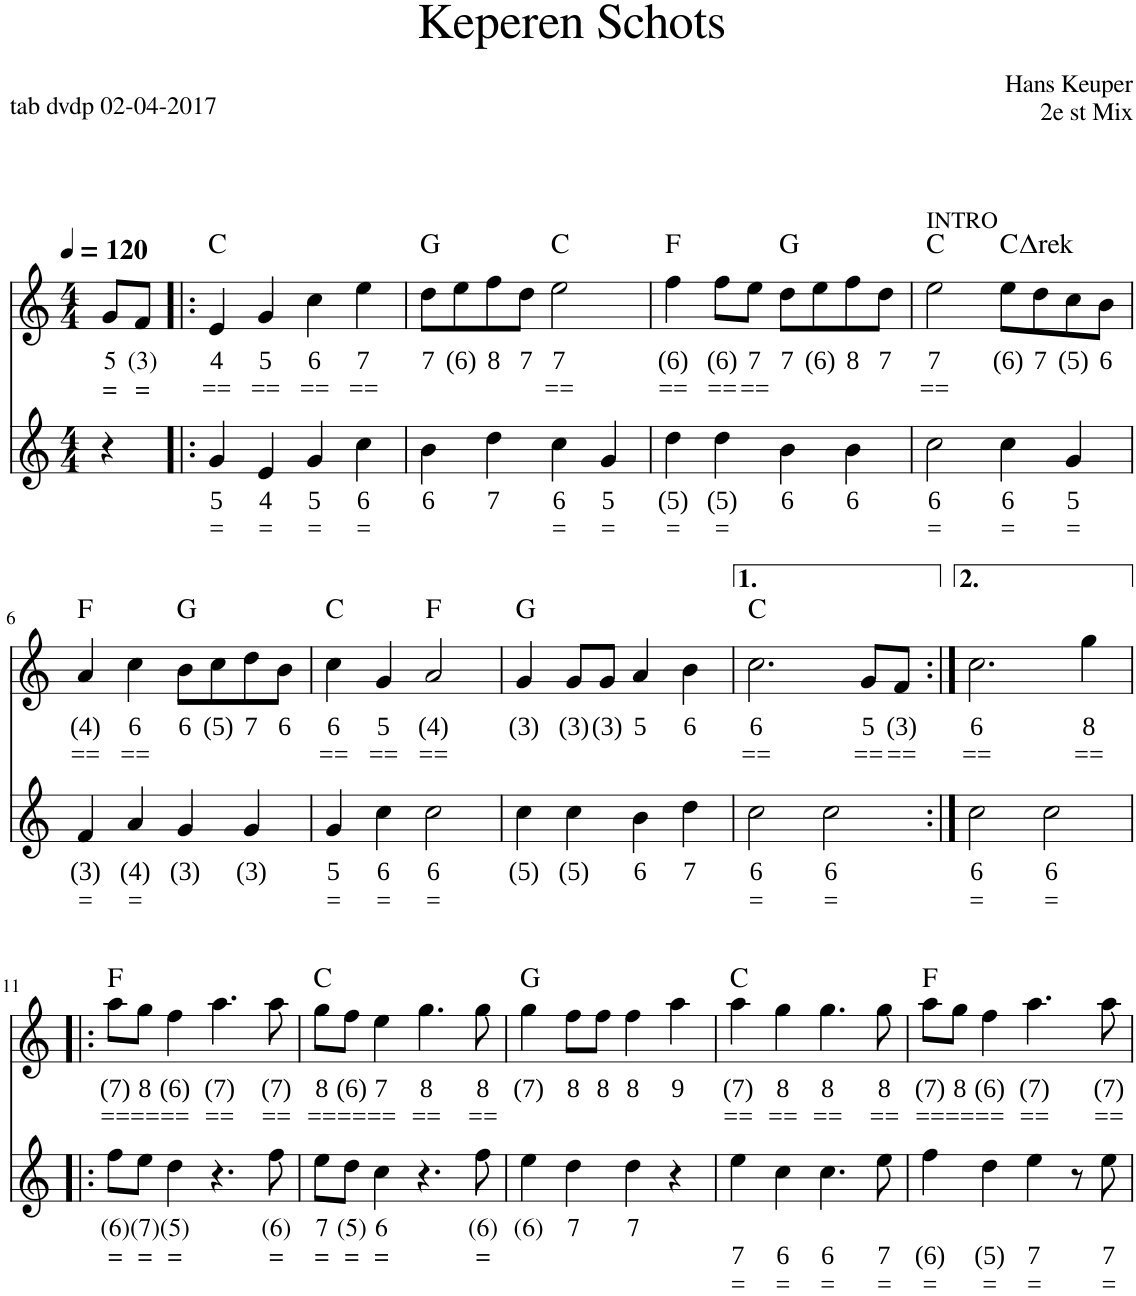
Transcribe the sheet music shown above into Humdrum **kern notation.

**kern	**text	**text	**text	**kern	**text	**text	**harte
*part2	*part2	*part2	*part2	*part1	*part1	*part1	*part1
*staff2	*staff2	*staff2	*staff2	*staff1	*staff1	*staff1	*
*I"Stem	*	*	*	*I"Stem	*	*	*
*clefG2	*	*	*	*clefG2	*	*	*
*k[]	*	*	*	*k[]	*	*	*
*M4/4	*	*	*	*M4/4	*	*	*
*MM120	*	*	*	*MM120	*	*	*
=1	=1	=1	=1	=1	=1	=1	=1
!	!	!	!	!	!LO:LY:b	!LO:LY:b	!
4r	.	.	.	8g/L	5	=	.
!	!	!	!	!	!LO:LY:b	!LO:LY:b	!
.	.	.	.	8f/J	(3)	=	.
=2!|:	=2!|:	=2!|:	=2!|:	=2!|:	=2!|:	=2!|:	=2!|:
!	!LO:LY:b	!LO:LY:b	!	!	!LO:LY:b	!LO:LY:b	!LO:H:kt=N.C.
4g/	5	=	.	4e/	4	==	N
!	!LO:LY:b	!LO:LY:b	!	!	!LO:LY:b	!LO:LY:b	!
4e/	4	=	.	4g/	5	==	.
!	!LO:LY:b	!LO:LY:b	!	!	!LO:LY:b	!LO:LY:b	!
4g/	5	=	.	4cc\	6	==	.
!	!LO:LY:b	!LO:LY:b	!	!	!LO:LY:b	!LO:LY:b	!
4cc\	6	=	.	4ee\	7	==	.
=3	=3	=3	=3	=3	=3	=3	=3
!	!LO:LY:b	!	!	!	!LO:LY:b	!	!LO:H:kt=N.C.
4b\	6	.	.	8dd\L	7	.	N
!	!	!	!	!	!LO:LY:b	!	!
.	.	.	.	8ee\	(6)	.	.
!	!LO:LY:b	!	!	!	!LO:LY:b	!	!
4dd\	7	.	.	8ff\	8	.	.
!	!	!	!	!	!LO:LY:b	!	!
.	.	.	.	8dd\J	7	.	.
!	!LO:LY:b	!LO:LY:b	!	!	!LO:LY:b	!LO:LY:b	!LO:H:kt=N.C.
4cc\	6	=	.	2ee\	7	==	N
!	!LO:LY:b	!LO:LY:b	!	!	!	!	!
4g/	5	=	.	.	.	.	.
=4	=4	=4	=4	=4	=4	=4	=4
!	!LO:LY:b	!LO:LY:b	!	!	!LO:LY:b	!LO:LY:b	!LO:H:kt=N.C.
4dd\	(5)	=	.	4ff\	(6)	==	N
!	!LO:LY:b	!LO:LY:b	!	!	!LO:LY:b	!LO:LY:b	!
4dd\	(5)	=	.	8ff\L	(6)	==	.
!	!	!	!	!	!LO:LY:b	!LO:LY:b	!
.	.	.	.	8ee\J	7	==	.
!	!LO:LY:b	!	!	!	!LO:LY:b	!	!LO:H:kt=N.C.
4b\	6	.	.	8dd\L	7	.	N
!	!	!	!	!	!LO:LY:b	!	!
.	.	.	.	8ee\	(6)	.	.
!	!LO:LY:b	!	!	!	!LO:LY:b	!	!
4b\	6	.	.	8ff\	8	.	.
!	!	!	!	!	!LO:LY:b	!	!
.	.	.	.	8dd\J	7	.	.
=5	=5	=5	=5	=5	=5	=5	=5
!	!	!	!	!LO:TX:a:t=INTRO	!	!	!
!	!LO:LY:b	!LO:LY:b	!	!	!LO:LY:b	!LO:LY:b	!LO:H:kt=N.C.
2cc\	6	=	.	2ee\	7	==	N
!	!LO:LY:b	!LO:LY:b	!	!	!LO:LY:b	!	!
4cc\	6	=	.	8ee\L	(6)	.	C:maj
!	!	!	!	!	!LO:LY:b	!	!
.	.	.	.	8dd\	7	.	.
!	!LO:LY:b	!LO:LY:b	!	!	!LO:LY:b	!	!
4g/	5	=	.	8cc\	(5)	.	.
!	!	!	!	!	!LO:LY:b	!	!
.	.	.	.	8b\J	6	.	.
!!LO:LB:g=z
=6	=6	=6	=6	=6	=6	=6	=6
!	!LO:LY:b	!LO:LY:b	!	!	!LO:LY:b	!LO:LY:b	!LO:H:kt=N.C.
4f/	(3)	=	.	4a/	(4)	==	N
!	!LO:LY:b	!LO:LY:b	!	!	!LO:LY:b	!LO:LY:b	!
4a/	(4)	=	.	4cc\	6	==	.
!	!LO:LY:b	!	!	!	!LO:LY:b	!	!LO:H:kt=N.C.
4g/	(3)	.	.	8b\L	6	.	N
!	!	!	!	!	!LO:LY:b	!	!
.	.	.	.	8cc\	(5)	.	.
!	!LO:LY:b	!	!	!	!LO:LY:b	!	!
4g/	(3)	.	.	8dd\	7	.	.
!	!	!	!	!	!LO:LY:b	!	!
.	.	.	.	8b\J	6	.	.
=7	=7	=7	=7	=7	=7	=7	=7
!	!LO:LY:b	!LO:LY:b	!	!	!LO:LY:b	!LO:LY:b	!LO:H:kt=N.C.
4g/	5	=	.	4cc\	6	==	N
!	!LO:LY:b	!LO:LY:b	!	!	!LO:LY:b	!LO:LY:b	!
4cc\	6	=	.	4g/	5	==	.
!	!LO:LY:b	!LO:LY:b	!	!	!LO:LY:b	!LO:LY:b	!LO:H:kt=N.C.
2cc\	6	=	.	2a/	(4)	==	N
=8	=8	=8	=8	=8	=8	=8	=8
!	!LO:LY:b	!	!	!	!LO:LY:b	!	!LO:H:kt=N.C.
4cc\	(5)	.	.	4g/	(3)	.	N
!	!LO:LY:b	!	!	!	!LO:LY:b	!	!
4cc\	(5)	.	.	8g/L	(3)	.	.
!	!	!	!	!	!LO:LY:b	!	!
.	.	.	.	8g/J	(3)	.	.
!	!LO:LY:b	!	!	!	!LO:LY:b	!	!
4b\	6	.	.	4a/	5	.	.
!	!LO:LY:b	!	!	!	!LO:LY:b	!	!
4dd\	7	.	.	4b\	6	.	.
=9	=9	=9	=9	=9	=9	=9	=9
!	!LO:LY:b	!LO:LY:b	!	!	!LO:LY:b	!LO:LY:b	!LO:H:kt=N.C.
2cc\	6	=	.	2.cc\	6	==	N
!	!LO:LY:b	!LO:LY:b	!	!	!	!	!
2cc\	6	=	.	.	.	.	.
!	!	!	!	!	!LO:LY:b	!LO:LY:b	!
.	.	.	.	8g/L	5	==	.
!	!	!	!	!	!LO:LY:b	!LO:LY:b	!
.	.	.	.	8f/J	(3)	==	.
=10:|!	=10:|!	=10:|!	=10:|!	=10:|!	=10:|!	=10:|!	=10:|!
!	!LO:LY:b	!LO:LY:b	!	!	!LO:LY:b	!LO:LY:b	!
2cc\	6	=	.	2.cc\	6	==	.
!	!LO:LY:b	!LO:LY:b	!	!	!	!	!
2cc\	6	=	.	.	.	.	.
!	!	!	!	!	!LO:LY:b	!LO:LY:b	!
.	.	.	.	4gg\	8	==	.
!!LO:LB:g=z
=11!|:	=11!|:	=11!|:	=11!|:	=11!|:	=11!|:	=11!|:	=11!|:
!	!LO:LY:b	!LO:LY:b	!	!	!LO:LY:b	!LO:LY:b	!LO:H:kt=N.C.
8ff\L	(6)	=	.	8aa\L	(7)	==	N
!	!LO:LY:b	!LO:LY:b	!	!	!LO:LY:b	!LO:LY:b	!
8ee\J	(7)	=	.	8gg\J	8	==	.
!	!LO:LY:b	!LO:LY:b	!	!	!LO:LY:b	!LO:LY:b	!
4dd\	(5)	=	.	4ff\	(6)	==	.
!	!	!	!	!	!LO:LY:b	!LO:LY:b	!
4.r	.	.	.	4.aa\	(7)	==	.
!	!LO:LY:b	!LO:LY:b	!	!	!LO:LY:b	!LO:LY:b	!
8ff\	(6)	=	.	8aa\	(7)	==	.
=12	=12	=12	=12	=12	=12	=12	=12
!	!LO:LY:b	!LO:LY:b	!	!	!LO:LY:b	!LO:LY:b	!LO:H:kt=N.C.
8ee\L	7	=	.	8gg\L	8	==	N
!	!LO:LY:b	!LO:LY:b	!	!	!LO:LY:b	!LO:LY:b	!
8dd\J	(5)	=	.	8ff\J	(6)	==	.
!	!LO:LY:b	!LO:LY:b	!	!	!LO:LY:b	!LO:LY:b	!
4cc\	6	=	.	4ee\	7	==	.
!	!	!	!	!	!LO:LY:b	!LO:LY:b	!
4.r	.	.	.	4.gg\	8	==	.
!	!LO:LY:b	!LO:LY:b	!	!	!LO:LY:b	!LO:LY:b	!
8ff\	(6)	=	.	8gg\	8	==	.
=13	=13	=13	=13	=13	=13	=13	=13
!	!LO:LY:b	!	!	!	!LO:LY:b	!	!LO:H:kt=N.C.
4ee\	(6)	.	.	4gg\	(7)	.	N
!	!LO:LY:b	!	!	!	!LO:LY:b	!	!
4dd\	7	.	.	8ff\L	8	.	.
!	!	!	!	!	!LO:LY:b	!	!
.	.	.	.	8ff\J	8	.	.
!	!LO:LY:b	!	!	!	!LO:LY:b	!	!
4dd\	7	.	.	4ff\	8	.	.
!	!	!	!	!	!LO:LY:b	!	!
4r	.	.	.	4aa\	9	.	.
=14	=14	=14	=14	=14	=14	=14	=14
!	!	!LO:LY:b	!LO:LY:b	!	!LO:LY:b	!LO:LY:b	!LO:H:kt=N.C.
4ee\	.	7	=	4aa\	(7)	==	N
!	!	!LO:LY:b	!LO:LY:b	!	!LO:LY:b	!LO:LY:b	!
4cc\	.	6	=	4gg\	8	==	.
!	!	!LO:LY:b	!LO:LY:b	!	!LO:LY:b	!LO:LY:b	!
4.cc\	.	6	=	4.gg\	8	==	.
!	!	!LO:LY:b	!LO:LY:b	!	!LO:LY:b	!LO:LY:b	!
8ee\	.	7	=	8gg\	8	==	.
=15	=15	=15	=15	=15	=15	=15	=15
!	!	!LO:LY:b	!LO:LY:b	!	!LO:LY:b	!LO:LY:b	!LO:H:kt=N.C.
4ff\	.	(6)	=	8aa\L	(7)	==	N
!	!	!	!	!	!LO:LY:b	!LO:LY:b	!
.	.	.	.	8gg\J	8	==	.
!	!	!LO:LY:b	!LO:LY:b	!	!LO:LY:b	!LO:LY:b	!
4dd\	.	(5)	=	4ff\	(6)	==	.
!	!	!LO:LY:b	!LO:LY:b	!	!LO:LY:b	!LO:LY:b	!
4ee\	.	7	=	4.aa\	(7)	==	.
8r	.	.	.	.	.	.	.
!	!	!LO:LY:b	!LO:LY:b	!	!LO:LY:b	!LO:LY:b	!
8ee\	.	7	=	8aa\	(7)	==	.
=	=	=	=	=	=	=	=
*-	*-	*-	*-	*-	*-	*-	*-
